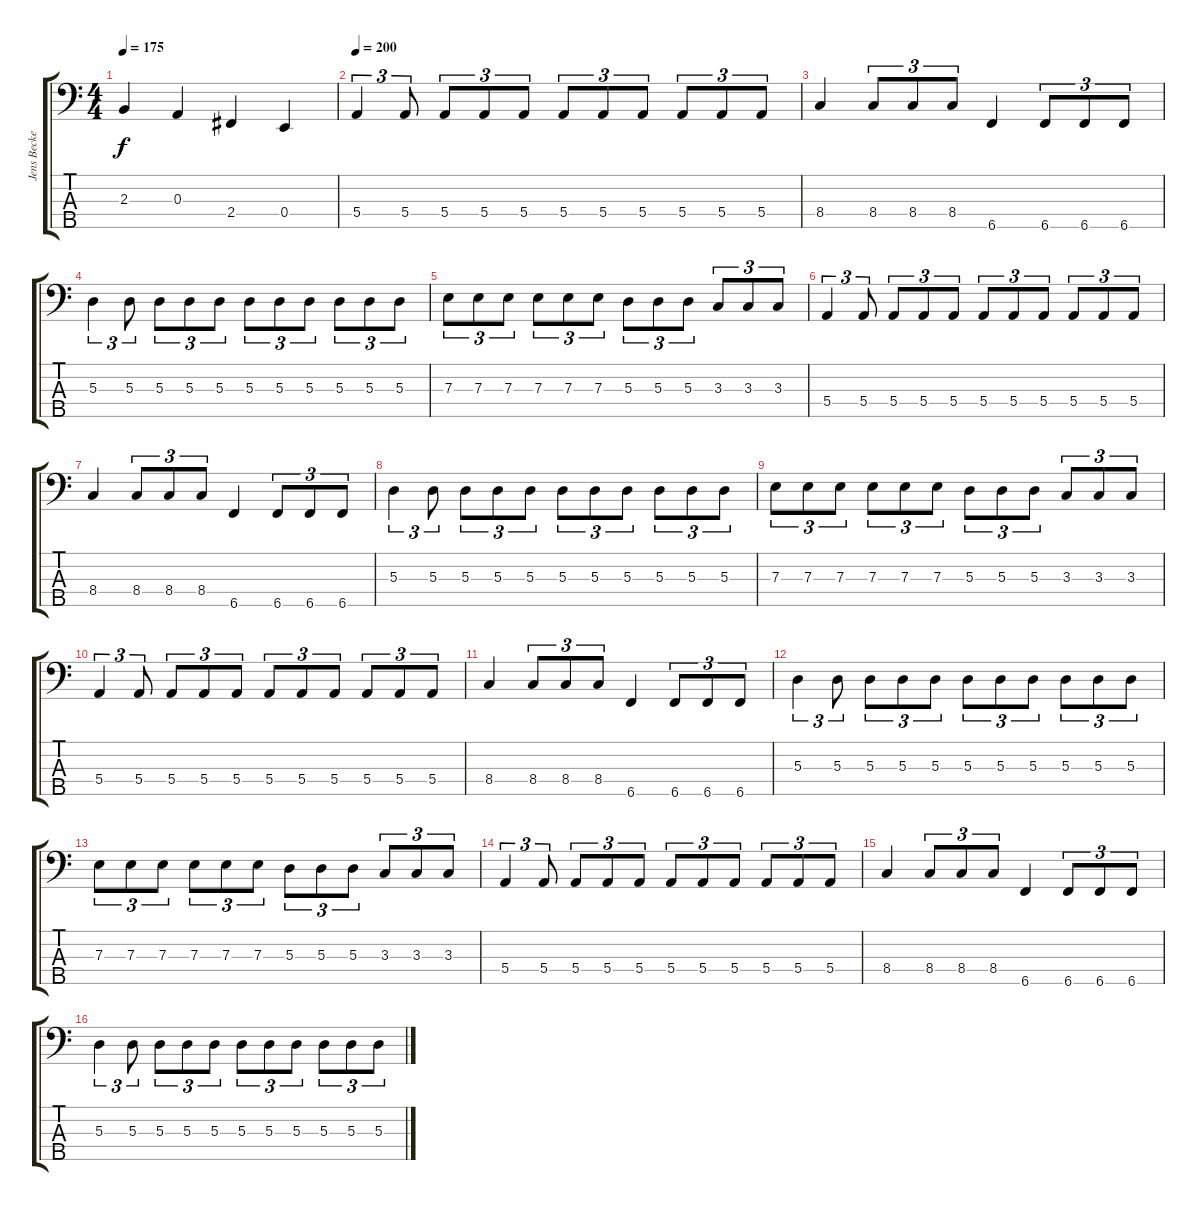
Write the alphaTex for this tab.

\track ("Jens Becker" "Jens Becke") {instrument electricbassfinger}
\staff {score tabs}
\tuning (G2 D2 A1 E1 B0) {hide}
\ts (4 4)
\tempo 175
\clef f4
\ks c
2.3.4{dy f} 0.3.4 2.4.4 0.4.4 |
\tempo 200
5.4.4{tu (3 2)} 5.4.8{tu (3 2)} 5.4.8{tu (3 2)} 5.4.8{tu (3 2)} 5.4.8{tu (3 2)} 5.4.8{tu (3 2)} 5.4.8{tu (3 2)} 5.4.8{tu (3 2)} 5.4.8{tu (3 2)} 5.4.8{tu (3 2)} 5.4.8{tu (3 2)} |
8.4.4 8.4.8{tu (3 2)} 8.4.8{tu (3 2)} 8.4.8{tu (3 2)} 6.5.4 6.5.8{tu (3 2)} 6.5.8{tu (3 2)} 6.5.8{tu (3 2)} |
5.3.4{tu (3 2)} 5.3.8{tu (3 2)} 5.3.8{tu (3 2)} 5.3.8{tu (3 2)} 5.3.8{tu (3 2)} 5.3.8{tu (3 2)} 5.3.8{tu (3 2)} 5.3.8{tu (3 2)} 5.3.8{tu (3 2)} 5.3.8{tu (3 2)} 5.3.8{tu (3 2)} |
7.3.8{tu (3 2)} 7.3.8{tu (3 2)} 7.3.8{tu (3 2)} 7.3.8{tu (3 2)} 7.3.8{tu (3 2)} 7.3.8{tu (3 2)} 5.3.8{tu (3 2)} 5.3.8{tu (3 2)} 5.3.8{tu (3 2)} 3.3.8{tu (3 2)} 3.3.8{tu (3 2)} 3.3.8{tu (3 2)} |
5.4.4{tu (3 2)} 5.4.8{tu (3 2)} 5.4.8{tu (3 2)} 5.4.8{tu (3 2)} 5.4.8{tu (3 2)} 5.4.8{tu (3 2)} 5.4.8{tu (3 2)} 5.4.8{tu (3 2)} 5.4.8{tu (3 2)} 5.4.8{tu (3 2)} 5.4.8{tu (3 2)} |
8.4.4 8.4.8{tu (3 2)} 8.4.8{tu (3 2)} 8.4.8{tu (3 2)} 6.5.4 6.5.8{tu (3 2)} 6.5.8{tu (3 2)} 6.5.8{tu (3 2)} |
5.3.4{tu (3 2)} 5.3.8{tu (3 2)} 5.3.8{tu (3 2)} 5.3.8{tu (3 2)} 5.3.8{tu (3 2)} 5.3.8{tu (3 2)} 5.3.8{tu (3 2)} 5.3.8{tu (3 2)} 5.3.8{tu (3 2)} 5.3.8{tu (3 2)} 5.3.8{tu (3 2)} |
7.3.8{tu (3 2)} 7.3.8{tu (3 2)} 7.3.8{tu (3 2)} 7.3.8{tu (3 2)} 7.3.8{tu (3 2)} 7.3.8{tu (3 2)} 5.3.8{tu (3 2)} 5.3.8{tu (3 2)} 5.3.8{tu (3 2)} 3.3.8{tu (3 2)} 3.3.8{tu (3 2)} 3.3.8{tu (3 2)} |
5.4.4{tu (3 2)} 5.4.8{tu (3 2)} 5.4.8{tu (3 2)} 5.4.8{tu (3 2)} 5.4.8{tu (3 2)} 5.4.8{tu (3 2)} 5.4.8{tu (3 2)} 5.4.8{tu (3 2)} 5.4.8{tu (3 2)} 5.4.8{tu (3 2)} 5.4.8{tu (3 2)} |
8.4.4 8.4.8{tu (3 2)} 8.4.8{tu (3 2)} 8.4.8{tu (3 2)} 6.5.4 6.5.8{tu (3 2)} 6.5.8{tu (3 2)} 6.5.8{tu (3 2)} |
5.3.4{tu (3 2)} 5.3.8{tu (3 2)} 5.3.8{tu (3 2)} 5.3.8{tu (3 2)} 5.3.8{tu (3 2)} 5.3.8{tu (3 2)} 5.3.8{tu (3 2)} 5.3.8{tu (3 2)} 5.3.8{tu (3 2)} 5.3.8{tu (3 2)} 5.3.8{tu (3 2)} |
7.3.8{tu (3 2)} 7.3.8{tu (3 2)} 7.3.8{tu (3 2)} 7.3.8{tu (3 2)} 7.3.8{tu (3 2)} 7.3.8{tu (3 2)} 5.3.8{tu (3 2)} 5.3.8{tu (3 2)} 5.3.8{tu (3 2)} 3.3.8{tu (3 2)} 3.3.8{tu (3 2)} 3.3.8{tu (3 2)} |
5.4.4{tu (3 2)} 5.4.8{tu (3 2)} 5.4.8{tu (3 2)} 5.4.8{tu (3 2)} 5.4.8{tu (3 2)} 5.4.8{tu (3 2)} 5.4.8{tu (3 2)} 5.4.8{tu (3 2)} 5.4.8{tu (3 2)} 5.4.8{tu (3 2)} 5.4.8{tu (3 2)} |
8.4.4 8.4.8{tu (3 2)} 8.4.8{tu (3 2)} 8.4.8{tu (3 2)} 6.5.4 6.5.8{tu (3 2)} 6.5.8{tu (3 2)} 6.5.8{tu (3 2)} |
5.3.4{tu (3 2)} 5.3.8{tu (3 2)} 5.3.8{tu (3 2)} 5.3.8{tu (3 2)} 5.3.8{tu (3 2)} 5.3.8{tu (3 2)} 5.3.8{tu (3 2)} 5.3.8{tu (3 2)} 5.3.8{tu (3 2)} 5.3.8{tu (3 2)} 5.3.8{tu (3 2)}
